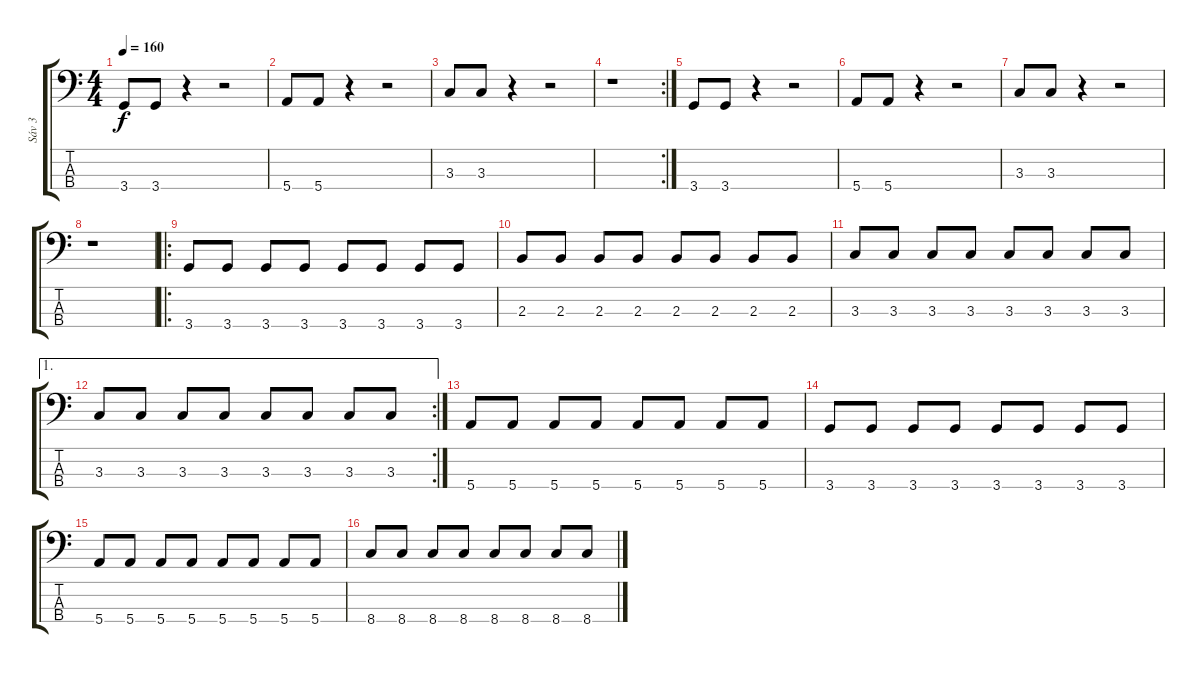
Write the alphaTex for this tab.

\track ("Sáv 3" "Sáv 3") {instrument electricbasspick}
\staff {score tabs}
\tuning (G2 D2 A1 E1) {hide}
\ts (4 4)
\tempo 160
\clef f4
\ks c
3.4.8{dy f instrument electricbasspick} 3.4.8 r.4 r.2 |
5.4.8 5.4.8 r.4 r.2 |
3.3.8 3.3.8 r.4 r.2 |
\rc 2
r.1 |
3.4.8 3.4.8 r.4 r.2 |
5.4.8 5.4.8 r.4 r.2 |
3.3.8 3.3.8 r.4 r.2 |
r.1 |
\ro
3.4.8 3.4.8 3.4.8 3.4.8 3.4.8 3.4.8 3.4.8 3.4.8 |
2.3.8 2.3.8 2.3.8 2.3.8 2.3.8 2.3.8 2.3.8 2.3.8 |
3.3.8 3.3.8 3.3.8 3.3.8 3.3.8 3.3.8 3.3.8 3.3.8 |
\ae 1
\rc 2
3.3.8 3.3.8 3.3.8 3.3.8 3.3.8 3.3.8 3.3.8 3.3.8 |
5.4.8 5.4.8 5.4.8 5.4.8 5.4.8 5.4.8 5.4.8 5.4.8 |
3.4.8 3.4.8 3.4.8 3.4.8 3.4.8 3.4.8 3.4.8 3.4.8 |
5.4.8 5.4.8 5.4.8 5.4.8 5.4.8 5.4.8 5.4.8 5.4.8 |
8.4.8 8.4.8 8.4.8 8.4.8 8.4.8 8.4.8 8.4.8 8.4.8
